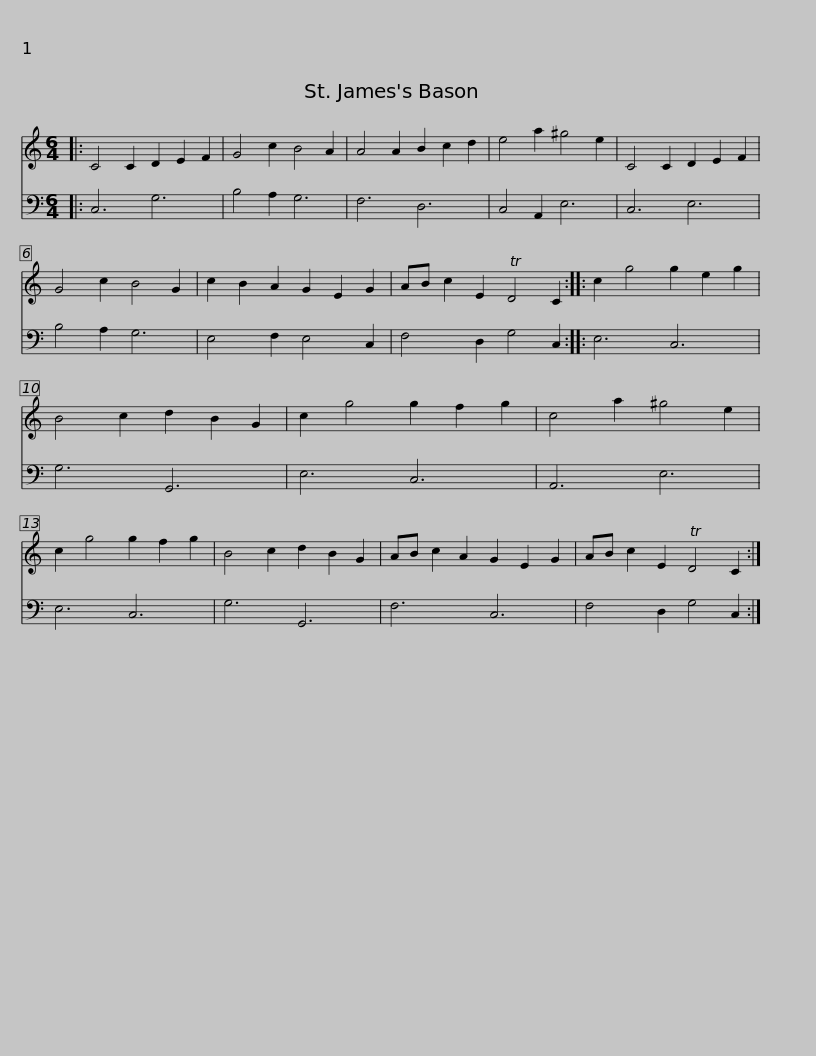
X:1
%%score 1 2
L:1/8
M:6/4
I:linebreak $
K:C
V:1 treble
V:2 bass
V:1
|: C4 C2 D2 E2 F2 | G4 c2 B4 A2 | A4 A2 B2 c2 d2 | e4 a2 ^g4 e2 | C4 C2 D2 E2 F2 | %5
 G4 c2 B4 G2 | c2 B2 A2 G2 E2 G2 |$ AB c2 E2 TD4 C2 :: c2 g4 g2 e2 g2 | B4 c2 d2 B2 G2 | %10
 c2 g4 g2 f2 g2 | c4 a2 ^g4 e2 | c2 g4 g2 f2 g2 | B4 c2 d2 B2 G2 |$ AB c2 A2 G2 E2 G2 | %15
 AB c2 E2 TD4 C2 :| %16
V:2
|: C,6 G,6 | B,4 A,2 G,6 | F,6 D,6 | C,4 A,,2 E,6 | C,6 E,6 | %5
 B,4 A,2 G,6 | E,4 F,2 E,4 C,2 |$ F,4 D,2 G,4 C,2 :: E,6 C,6 | G,6 G,,6 | %10
 E,6 C,6 | A,,6 E,6 | E,6 C,6 | G,6 G,,6 |$ F,6 C,6 | %15
 F,4 D,2 G,4 C,2 :| %16
